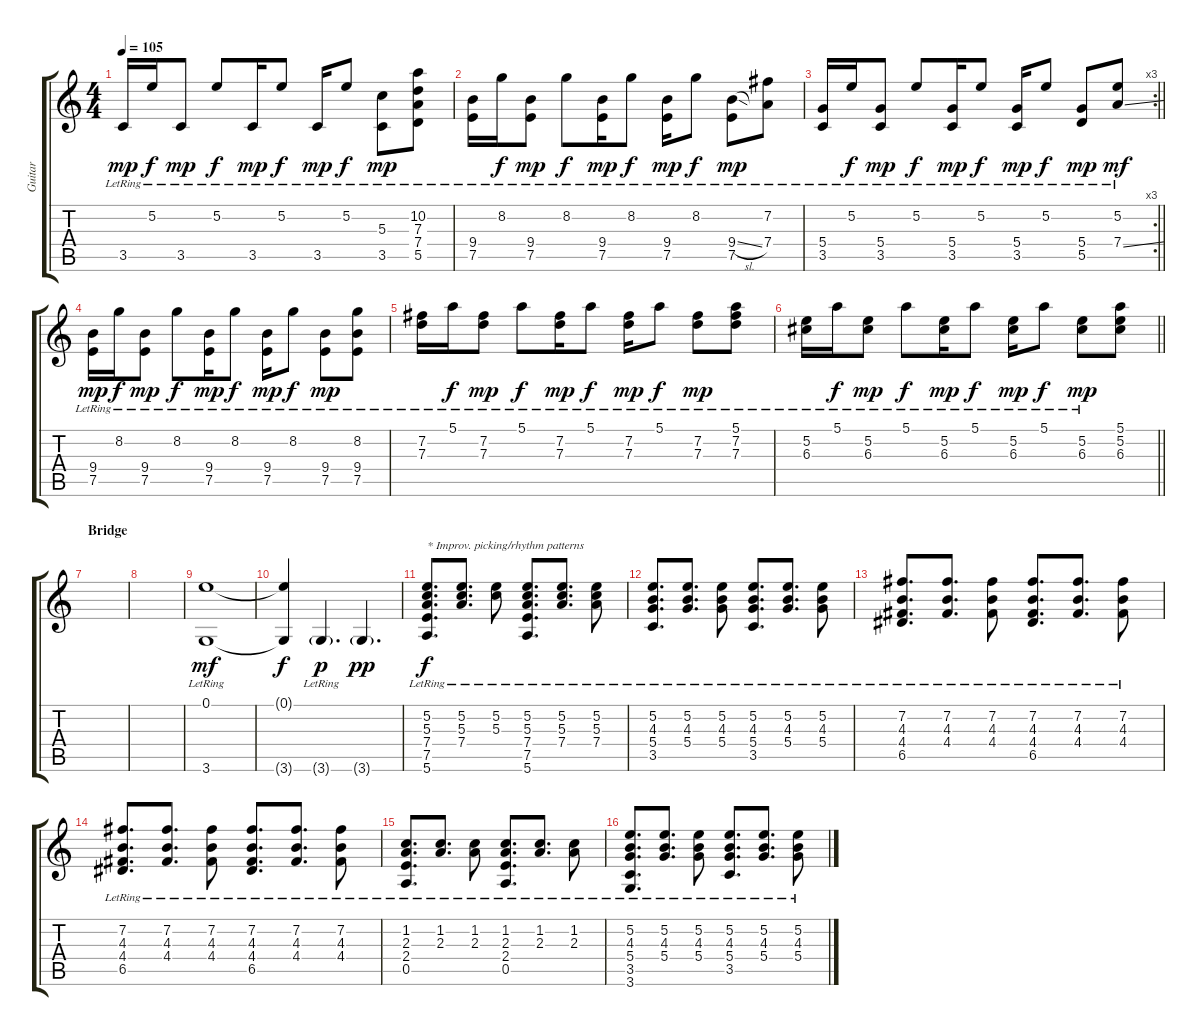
\track ("Guitar" "Guitar") {instrument electricguitarjazz}
\staff {score tabs}
\tuning (E4 B3 G3 D3 A2 E2) {hide}
\ts (4 4)
\tempo 105
\clef g2
\ks c
3.5{lr}.16{dy mp} 5.2{lr}.16{dy f} 3.5{lr}.8{dy mp} 5.2{lr}.8{dy f} 3.5{lr}.16{dy mp} 5.2{lr}.8{dy f} 3.5{lr}.16{dy mp} 5.2{lr}.8{dy f} (5.3{lr} 3.5{lr}).8{dy mp} (10.2{lr} 7.3{lr} 7.4{lr} 5.5{lr}).8 |
(9.4{lr} 7.5{lr}).16 8.2{lr}.16{dy f} (9.4{lr} 7.5{lr}).8{dy mp} 8.2{lr}.8{dy f} (9.4{lr} 7.5{lr}).16{dy mp} 8.2{lr}.8{dy f} (9.4{lr} 7.5{lr}).16{dy mp} 8.2{lr}.8{dy f} (9.4{sl lr} 7.5{lr}).8{dy mp} (7.2{lr} 7.4{lr}).8 |
\rc 3
\barLineRight lightlight
(5.4{lr} 3.5{lr}).16 5.2{lr}.16{dy f} (5.4{lr} 3.5{lr}).8{dy mp} 5.2{lr}.8{dy f} (5.4{lr} 3.5{lr}).16{dy mp} 5.2{lr}.8{dy f} (5.4{lr} 3.5{lr}).16{dy mp} 5.2{lr}.8{dy f} (5.4{lr} 5.5{lr}).8{dy mp} (5.2{lr} 7.4{ss lr}).8{dy mf} |
(9.4{lr} 7.5{lr}).16{dy mp} 8.2{lr}.16{dy f} (9.4{lr} 7.5{lr}).8{dy mp} 8.2{lr}.8{dy f} (9.4{lr} 7.5{lr}).16{dy mp} 8.2{lr}.8{dy f} (9.4{lr} 7.5{lr}).16{dy mp} 8.2{lr}.8{dy f} (9.4{lr} 7.5{lr}).8{dy mp} (8.2{lr} 9.4{lr} 7.5{lr}).8 |
(7.2{lr} 7.3{lr}).16 5.1{lr}.16{dy f} (7.2{lr} 7.3{lr}).8{dy mp} 5.1{lr}.8{dy f} (7.2{lr} 7.3{lr}).16{dy mp} 5.1{lr}.8{dy f} (7.2{lr} 7.3{lr}).16{dy mp} 5.1{lr}.8{dy f} (7.2{lr} 7.3{lr}).8{dy mp} (5.1{lr} 7.2{lr} 7.3{lr}).8 |
\barLineRight lightlight
(5.2{lr} 6.3{lr}).16 5.1{lr}.16{dy f} (5.2{lr} 6.3{lr}).8{dy mp} 5.1{lr}.8{dy f} (5.2{lr} 6.3{lr}).16{dy mp} 5.1{lr}.8{dy f} (5.2{lr} 6.3{lr}).16{dy mp} 5.1{lr}.8{dy f} (5.2{lr} 6.3{lr}).8{dy mp} (5.1 5.2 6.3).8 |
\section ("" "Bridge")
|
|
(0.1{lr} 3.6{lr}).1{dy mf} |
(0.1{t} 3.6{t}).4{dy f} 3.6{g lr}.4{d dy p} 3.6{g}.4{d dy pp} |
(5.2{lr} 5.3{lr} 7.4{lr} 7.5{lr} 5.6{lr}).8{d txt "* Improv. picking/rhythm patterns" dy f} (5.2{lr} 5.3{lr} 7.4{lr}).8{d} (5.2{lr} 5.3{lr}).8 (5.2{lr} 5.3{lr} 7.4{lr} 7.5{lr} 5.6{lr}).8{d} (5.2{lr} 5.3{lr} 7.4{lr}).8{d} (5.2{lr} 5.3{lr} 7.4{lr}).8 |
(5.2{lr} 4.3{lr} 5.4{lr} 3.5{lr}).8{d} (5.2{lr} 4.3{lr} 5.4{lr}).8{d} (5.2{lr} 4.3{lr} 5.4{lr}).8 (5.2{lr} 4.3{lr} 5.4{lr} 3.5{lr}).8{d} (5.2{lr} 4.3{lr} 5.4{lr}).8{d} (5.2{lr} 4.3{lr} 5.4{lr}).8 |
(7.2{lr} 4.3{lr} 4.4{lr} 6.5{lr}).8{d} (7.2{lr} 4.3{lr} 4.4{lr}).8{d} (7.2{lr} 4.3{lr} 4.4{lr}).8 (7.2{lr} 4.3{lr} 4.4{lr} 6.5{lr}).8{d} (7.2{lr} 4.3{lr} 4.4{lr}).8{d} (7.2{lr} 4.3{lr} 4.4{lr}).8 |
(7.2{lr} 4.3{lr} 4.4{lr} 6.5{lr}).8{d} (7.2{lr} 4.3{lr} 4.4{lr}).8{d} (7.2{lr} 4.3{lr} 4.4{lr}).8 (7.2{lr} 4.3{lr} 4.4{lr} 6.5{lr}).8{d} (7.2{lr} 4.3{lr} 4.4{lr}).8{d} (7.2{lr} 4.3{lr} 4.4{lr}).8 |
(1.2{lr} 2.3{lr} 2.4{lr} 0.5{lr}).8{d} (1.2{lr} 2.3{lr}).8{d} (1.2{lr} 2.3{lr}).8 (1.2{lr} 2.3{lr} 2.4{lr} 0.5{lr}).8{d} (1.2{lr} 2.3{lr}).8{d} (1.2{lr} 2.3{lr}).8 |
(5.2{lr} 4.3{lr} 5.4{lr} 3.5{lr} 3.6{lr}).8{d} (5.2{lr} 4.3{lr} 5.4{lr}).8{d} (5.2{lr} 4.3{lr} 5.4{lr}).8 (5.2{lr} 4.3{lr} 5.4{lr} 3.5{lr}).8{d} (5.2{lr} 4.3{lr} 5.4{lr}).8{d} (5.2{lr} 4.3{lr} 5.4{lr}).8
